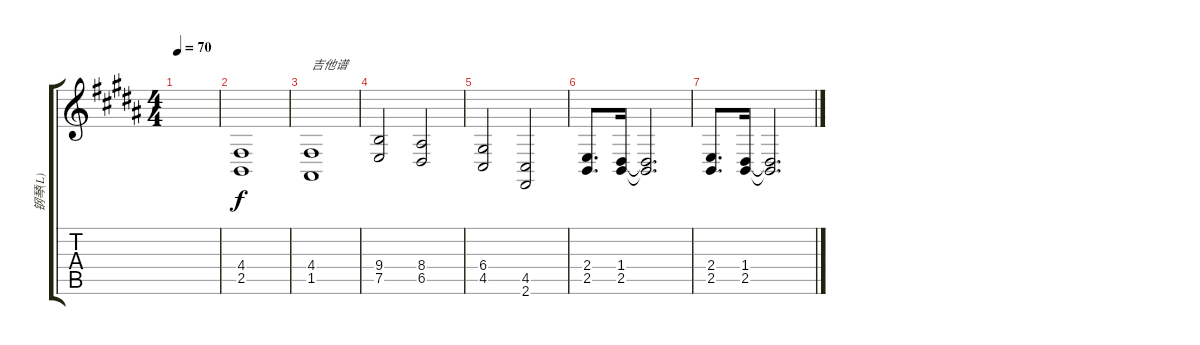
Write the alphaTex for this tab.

\track ("钢琴(L)" "钢琴(L)") {instrument brightacousticpiano}
\staff {score tabs}
\tuning (E4 B3 G3 D3 A2 E2) {hide}
\ts (4 4)
\tempo 70
\clef g2
\ks b
|
(4.4 2.5).1 |
(4.4 1.5).1{txt "吉他谱"} |
(9.4 7.5).2 (8.4 6.5).2 |
(6.4 4.5).2 (4.5 2.6).2 |
(2.4 2.5).8{d} (1.4 2.5).16 (1.4{t} 2.5{t}).2{d} |
(2.4 2.5).8{d} (1.4 2.5).16 (1.4{t} 2.5{t}).2{d}
